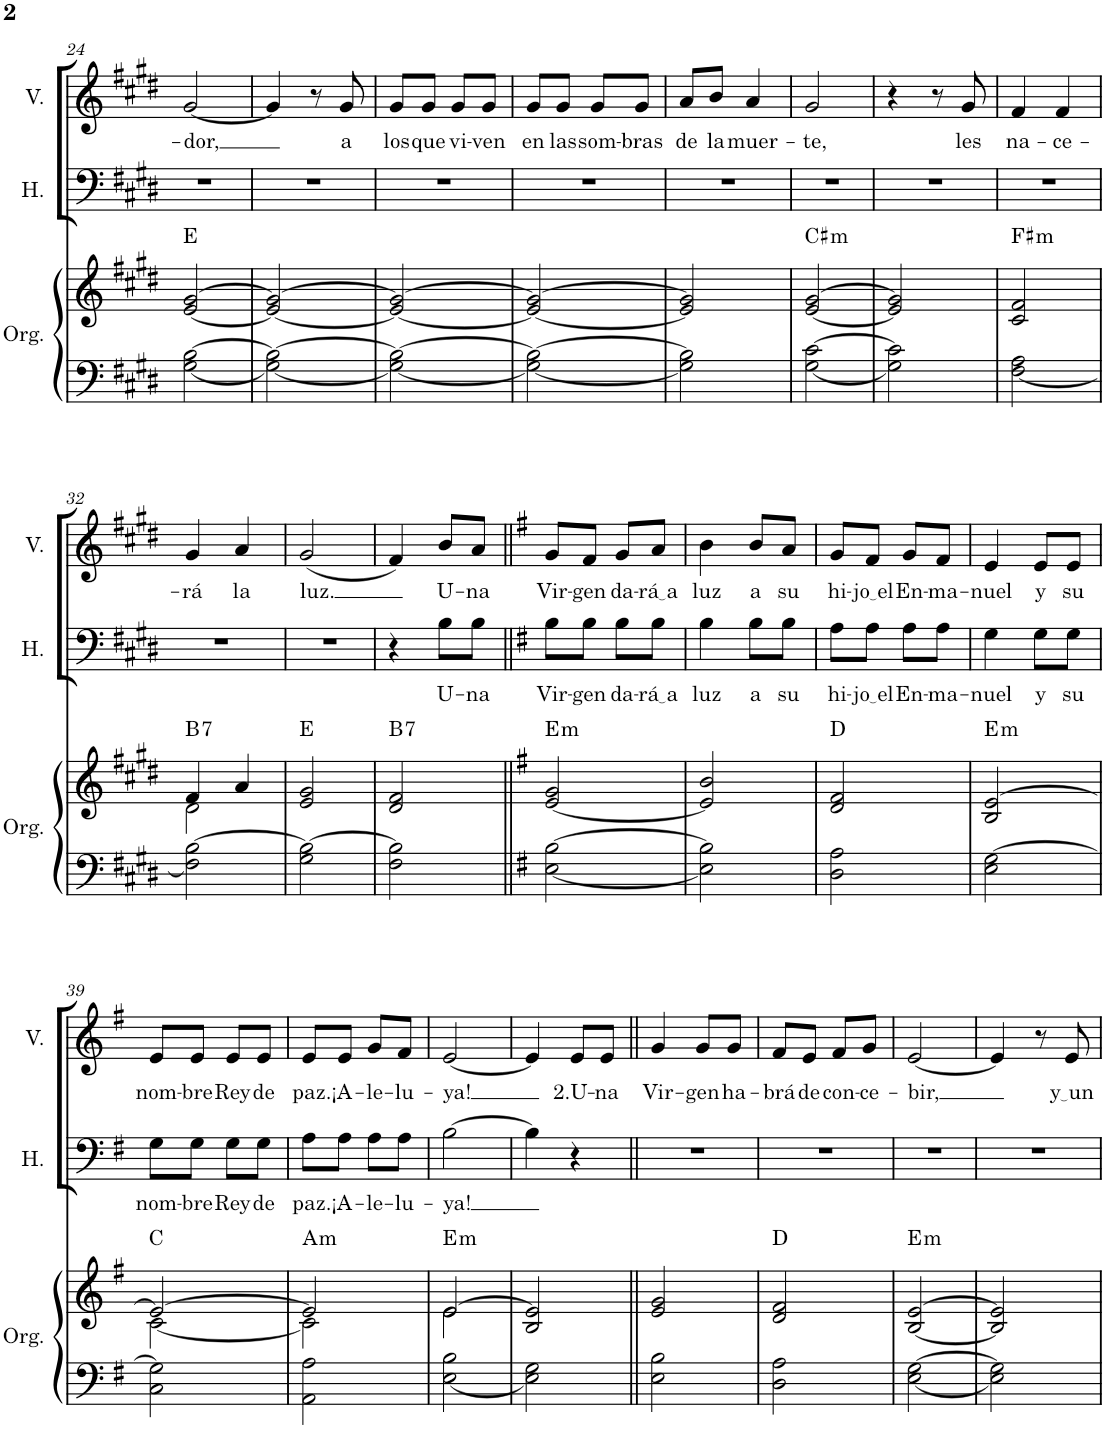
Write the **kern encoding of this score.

**kern	**kern	**harte	**kern	**text	**kern	**text
*part3	*part3	*part3	*part2	*part2	*part1	*part1
*staff4	*staff3	*	*staff2	*staff2	*staff1	*staff1
*I"Órgano	*	*	*I"Hombres	*	*I"Mujeres	*
*	*	*	*I'H.	*	*	*
!!LO:PB:g=z
*clefF4	*clefG2	*	*clefF4	*	*clefG2	*
*k[f#c#g#d#]	*k[f#c#g#d#]	*	*k[f#c#g#d#]	*	*k[f#c#g#d#]	*
*M2/4	*M2/4	*	*M2/4	*	*M2/4	*
=24	=24	=24	=24	=24	=24	=24
!	!	!	!	!	!	!LO:LY:b
[2G#\ [2B\	[2e/ [2g#/	E:maj	2r	.	[2g#/	-dor,
=25	=25	=25	=25	=25	=25	=25
2G#\_ 2B\_	2e/_ 2g#/_	.	2r	.	4g#/]	.
.	.	.	.	.	8r	.
!	!	!	!	!	!	!LO:LY:b
.	.	.	.	.	8g#/	a
=26	=26	=26	=26	=26	=26	=26
!	!	!	!	!	!	!LO:LY:b
2G#\_ 2B\_	2e/_ 2g#/_	.	2r	.	8g#/L	los
!	!	!	!	!	!	!LO:LY:b
.	.	.	.	.	8g#/J	que
!	!	!	!	!	!	!LO:LY:b
.	.	.	.	.	8g#/L	vi-
!	!	!	!	!	!	!LO:LY:b
.	.	.	.	.	8g#/J	-ven
=27	=27	=27	=27	=27	=27	=27
!	!	!	!	!	!	!LO:LY:b
2G#\_ 2B\_	2e/_ 2g#/_	.	2r	.	8g#/L	en
!	!	!	!	!	!	!LO:LY:b
.	.	.	.	.	8g#/J	las
!	!	!	!	!	!	!LO:LY:b
.	.	.	.	.	8g#/L	som-
!	!	!	!	!	!	!LO:LY:b
.	.	.	.	.	8g#/J	-bras
=28	=28	=28	=28	=28	=28	=28
!	!	!	!	!	!	!LO:LY:b
2G#\] 2B\]	2e/] 2g#/]	.	2r	.	8a/L	de
!	!	!	!	!	!	!LO:LY:b
.	.	.	.	.	8b/J	la
!	!	!	!	!	!	!LO:LY:b
.	.	.	.	.	4a/	muer-
=29	=29	=29	=29	=29	=29	=29
!	!	!LO:H:kt=m	!	!	!	!LO:LY:b
[2G#\ [2c#\	[2e/ [2g#/	C#:min	2r	.	2g#/	-te,
=30	=30	=30	=30	=30	=30	=30
2G#\] 2c#\]	2e/] 2g#/]	.	2r	.	4r	.
.	.	.	.	.	8r	.
!	!	!	!	!	!	!LO:LY:b
.	.	.	.	.	8g#/	les
=31	=31	=31	=31	=31	=31	=31
!	!	!LO:H:kt=m	!	!	!	!LO:LY:b
[2F#\ 2A\	2c#/ 2f#/	F#:min	2r	.	4f#/	na-
!	!	!	!	!	!	!LO:LY:b
.	.	.	.	.	4f#/	-ce-
!!LO:LB:g=z
=32	=32	=32	=32	=32	=32	=32
*	*^	*	*	*	*	*
!	!	!	!LO:H:kt=7	!	!	!	!LO:LY:b
2F#\] [2B\	4f#/	2d#\	B:7	2r	.	4g#/	-rá
!	!	!	!	!	!	!	!LO:LY:b
.	4a/	.	.	.	.	4a/	la
*	*v	*v	*	*	*	*	*
=33	=33	=33	=33	=33	=33	=33
!	!	!	!	!	!	!LO:LY:b
2G#\ 2B\_	2e/ 2g#/	E:maj	2r	.	(2g#/	luz.
=34	=34	=34	=34	=34	=34	=34
!	!	!LO:H:kt=7	!	!	!	!
2F#\ 2B\]	2d#/ 2f#/	B:7	4r	.	4f#/)	.
!	!	!	!	!LO:LY:b	!	!LO:LY:b
.	.	.	8B\L	U-	8b/L	U-
!	!	!	!	!LO:LY:b	!	!LO:LY:b
.	.	.	8B\J	-na	8a/J	-na
=35||	=35||	=35||	=35||	=35||	=35||	=35||
*k[f#]	*k[f#]	*	*k[f#]	*	*k[f#]	*
!	!	!LO:H:kt=m	!	!LO:LY:b	!	!LO:LY:b
[2E\ [2B\	[2e/ 2g/	E:min	8B\L	Vir-	8g/L	Vir-
!	!	!	!	!LO:LY:b	!	!LO:LY:b
.	.	.	8B\J	-gen	8f#/J	-gen
!	!	!	!	!LO:LY:b	!	!LO:LY:b
.	.	.	8B\L	da-	8g/L	da-
!	!	!	!	!LO:LY:b	!	!LO:LY:b
.	.	.	8B\J	rá a	8a/J	rá a
=36	=36	=36	=36	=36	=36	=36
!	!	!	!	!LO:LY:b	!	!LO:LY:b
2E\] 2B\]	2e/] 2b/	.	4B\	luz	4b\	luz
!	!	!	!	!LO:LY:b	!	!LO:LY:b
.	.	.	8B\L	a	8b/L	a
!	!	!	!	!LO:LY:b	!	!LO:LY:b
.	.	.	8B\J	su	8a/J	su
=37	=37	=37	=37	=37	=37	=37
!	!	!	!	!LO:LY:b	!	!LO:LY:b
2D\ 2A\	2d/ 2f#/	D:maj	8A\L	hi-	8g/L	hi-
!	!	!	!	!LO:LY:b	!	!LO:LY:b
.	.	.	8A\J	jo el	8f#/J	jo el
!	!	!	!	!LO:LY:b	!	!LO:LY:b
.	.	.	8A\L	En-	8g/L	En-
!	!	!	!	!LO:LY:b	!	!LO:LY:b
.	.	.	8A\J	-ma-	8f#/J	-ma-
=38	=38	=38	=38	=38	=38	=38
!	!	!LO:H:kt=m	!	!LO:LY:b	!	!LO:LY:b
2E\ [2G\	2B/ [2e/	E:min	4G\	-nuel	4e/	-nuel
!	!	!	!	!LO:LY:b	!	!LO:LY:b
.	.	.	8G\L	y	8e/L	y
!	!	!	!	!LO:LY:b	!	!LO:LY:b
.	.	.	8G\J	su	8e/J	su
!!LO:LB:g=z
=39	=39	=39	=39	=39	=39	=39
*	*^	*	*	*	*	*
!	!	!	!	!	!LO:LY:b	!	!LO:LY:b
2C\ 2G\]	2e/_	[2c\	C:maj	8G\L	nom-	8e/L	nom-
!	!	!	!	!	!LO:LY:b	!	!LO:LY:b
.	.	.	.	8G\J	-bre	8e/J	-bre
!	!	!	!	!	!LO:LY:b	!	!LO:LY:b
.	.	.	.	8G\L	Rey	8e/L	Rey
!	!	!	!	!	!LO:LY:b	!	!LO:LY:b
.	.	.	.	8G\J	de	8e/J	de
=40	=40	=40	=40	=40	=40	=40	=40
!	!	!	!LO:H:kt=m	!	!LO:LY:b	!	!LO:LY:b
2AA\ 2A\	2e/]	2c\]	A:min	8A\L	paz.	8e/L	paz.
!	!	!	!	!	!LO:LY:b	!	!LO:LY:b
.	.	.	.	8A\J	¡A-	8e/J	¡A-
!	!	!	!	!	!LO:LY:b	!	!LO:LY:b
.	.	.	.	8A\L	-le-	8g/L	-le-
!	!	!	!	!	!LO:LY:b	!	!LO:LY:b
.	.	.	.	8A\J	-lu-	8f#/J	-lu-
=41	=41	=41	=41	=41	=41	=41	=41
!	!	!	!LO:H:kt=m	!	!LO:LY:b	!	!LO:LY:b
[2E\ 2B\	[2e/	2e\	E:min	[2B\	-ya!	[2e/	-ya!
*	*v	*v	*	*	*	*	*
=42	=42	=42	=42	=42	=42	=42
2E\] 2G\	2B/ 2e/]	.	4B\]	.	4e/]	.
!	!	!	!	!	!	!LO:LY:b
.	.	.	4r	.	8e/L	2.U-
!	!	!	!	!	!	!LO:LY:b
.	.	.	.	.	8e/J	-na
=43||	=43||	=43||	=43||	=43||	=43||	=43||
!	!	!	!	!	!	!LO:LY:b
2E\ 2B\	2e/ 2g/	.	2r	.	4g/	Vir-
!	!	!	!	!	!	!LO:LY:b
.	.	.	.	.	8g/L	gen
!	!	!	!	!	!	!LO:LY:b
.	.	.	.	.	8g/J	ha-
=44	=44	=44	=44	=44	=44	=44
!	!	!	!	!	!	!LO:LY:b
2D\ 2A\	2d/ 2f#/	D:maj	2r	.	8f#/L	-brá
!	!	!	!	!	!	!LO:LY:b
.	.	.	.	.	8e/J	de
!	!	!	!	!	!	!LO:LY:b
.	.	.	.	.	8f#/L	con-
!	!	!	!	!	!	!LO:LY:b
.	.	.	.	.	8g/J	-ce-
=45	=45	=45	=45	=45	=45	=45
!	!	!LO:H:kt=m	!	!	!	!LO:LY:b
[2E\ [2G\	[2B/ [2e/	E:min	2r	.	[2e/	-bir,
=46	=46	=46	=46	=46	=46	=46
2E\] 2G\]	2B/] 2e/]	.	2r	.	4e/]	.
.	.	.	.	.	8r	.
!	!	!	!	!	!	!LO:LY:b
.	.	.	.	.	8e/	y un
=	=	=	=	=	=	=
*-	*-	*-	*-	*-	*-	*-
